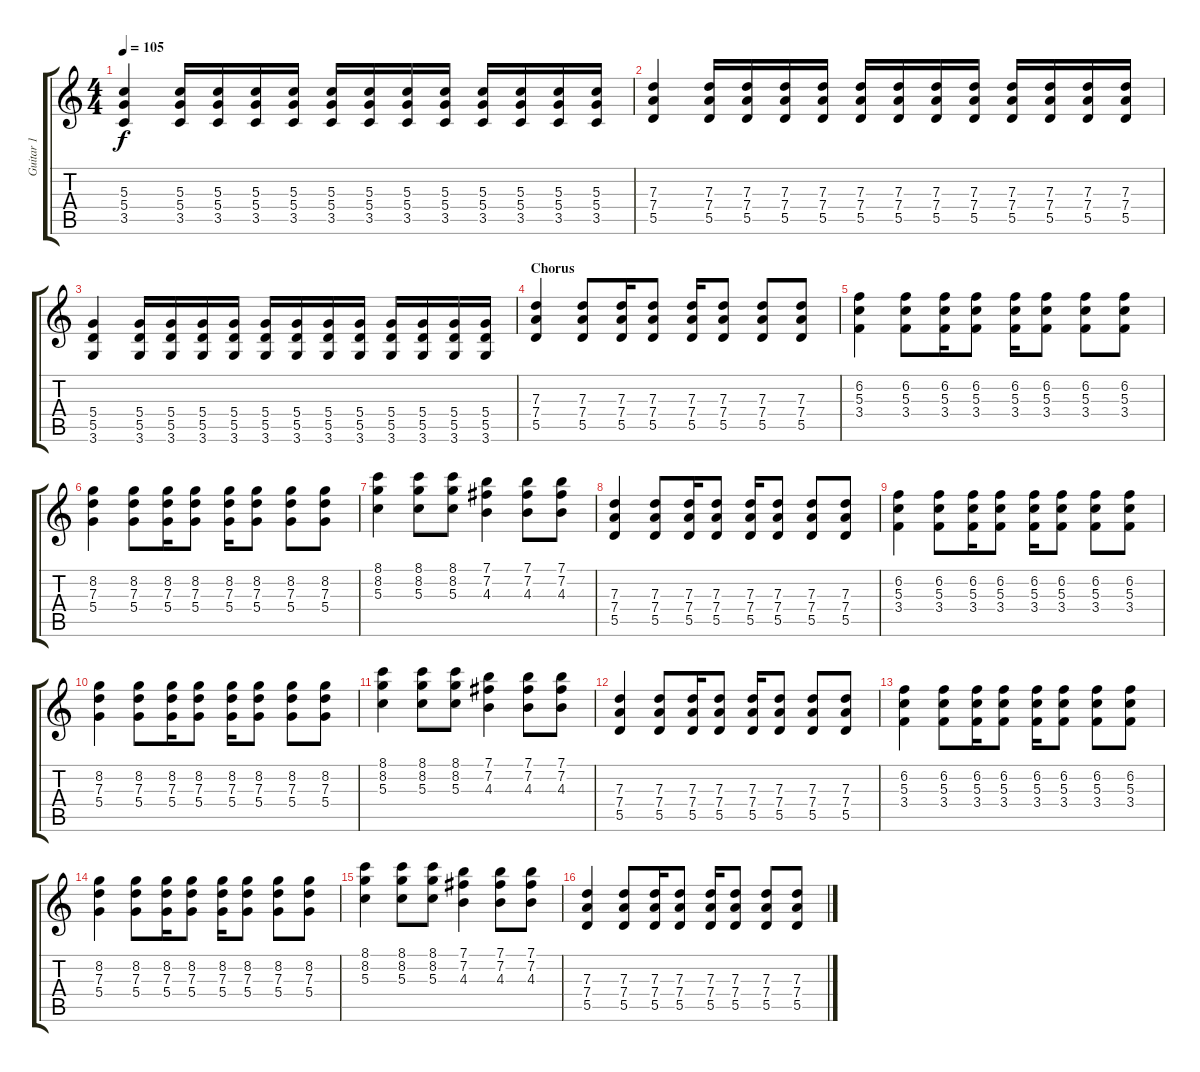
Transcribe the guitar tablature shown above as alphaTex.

\track ("Guitar 1" "Guitar 1") {instrument overdrivenguitar}
\staff {score tabs}
\tuning (E4 B3 G3 D3 A2 E2) {hide}
\ts (4 4)
\tempo 105
\clef g2
\ks c
(5.3 5.4 3.5).4{dy f} (5.3 5.4 3.5).16 (5.3 5.4 3.5).16 (5.3 5.4 3.5).16 (5.3 5.4 3.5).16 (5.3 5.4 3.5).16 (5.3 5.4 3.5).16 (5.3 5.4 3.5).16 (5.3 5.4 3.5).16 (5.3 5.4 3.5).16 (5.3 5.4 3.5).16 (5.3 5.4 3.5).16 (5.3 5.4 3.5).16 |
(7.3 7.4 5.5).4 (7.3 7.4 5.5).16 (7.3 7.4 5.5).16 (7.3 7.4 5.5).16 (7.3 7.4 5.5).16 (7.3 7.4 5.5).16 (7.3 7.4 5.5).16 (7.3 7.4 5.5).16 (7.3 7.4 5.5).16 (7.3 7.4 5.5).16 (7.3 7.4 5.5).16 (7.3 7.4 5.5).16 (7.3 7.4 5.5).16 |
(5.4 5.5 3.6).4 (5.4 5.5 3.6).16 (5.4 5.5 3.6).16 (5.4 5.5 3.6).16 (5.4 5.5 3.6).16 (5.4 5.5 3.6).16 (5.4 5.5 3.6).16 (5.4 5.5 3.6).16 (5.4 5.5 3.6).16 (5.4 5.5 3.6).16 (5.4 5.5 3.6).16 (5.4 5.5 3.6).16 (5.4 5.5 3.6).16 |
\section ("" "Chorus")
(7.3 7.4 5.5).4 (7.3 7.4 5.5).8 (7.3 7.4 5.5).16 (7.3 7.4 5.5).8 (7.3 7.4 5.5).16 (7.3 7.4 5.5).8 (7.3 7.4 5.5).8 (7.3 7.4 5.5).8 |
(6.2 5.3 3.4).4 (6.2 5.3 3.4).8 (6.2 5.3 3.4).16 (6.2 5.3 3.4).8 (6.2 5.3 3.4).16 (6.2 5.3 3.4).8 (6.2 5.3 3.4).8 (6.2 5.3 3.4).8 |
(8.2 7.3 5.4).4 (8.2 7.3 5.4).8 (8.2 7.3 5.4).16 (8.2 7.3 5.4).8 (8.2 7.3 5.4).16 (8.2 7.3 5.4).8 (8.2 7.3 5.4).8 (8.2 7.3 5.4).8 |
(8.1 8.2 5.3).4 (8.1 8.2 5.3).8 (8.1 8.2 5.3).8 (7.1 7.2 4.3).4 (7.1 7.2 4.3).8 (7.1 7.2 4.3).8 |
(7.3 7.4 5.5).4 (7.3 7.4 5.5).8 (7.3 7.4 5.5).16 (7.3 7.4 5.5).8 (7.3 7.4 5.5).16 (7.3 7.4 5.5).8 (7.3 7.4 5.5).8 (7.3 7.4 5.5).8 |
(6.2 5.3 3.4).4 (6.2 5.3 3.4).8 (6.2 5.3 3.4).16 (6.2 5.3 3.4).8 (6.2 5.3 3.4).16 (6.2 5.3 3.4).8 (6.2 5.3 3.4).8 (6.2 5.3 3.4).8 |
(8.2 7.3 5.4).4 (8.2 7.3 5.4).8 (8.2 7.3 5.4).16 (8.2 7.3 5.4).8 (8.2 7.3 5.4).16 (8.2 7.3 5.4).8 (8.2 7.3 5.4).8 (8.2 7.3 5.4).8 |
(8.1 8.2 5.3).4 (8.1 8.2 5.3).8 (8.1 8.2 5.3).8 (7.1 7.2 4.3).4 (7.1 7.2 4.3).8 (7.1 7.2 4.3).8 |
(7.3 7.4 5.5).4 (7.3 7.4 5.5).8 (7.3 7.4 5.5).16 (7.3 7.4 5.5).8 (7.3 7.4 5.5).16 (7.3 7.4 5.5).8 (7.3 7.4 5.5).8 (7.3 7.4 5.5).8 |
(6.2 5.3 3.4).4 (6.2 5.3 3.4).8 (6.2 5.3 3.4).16 (6.2 5.3 3.4).8 (6.2 5.3 3.4).16 (6.2 5.3 3.4).8 (6.2 5.3 3.4).8 (6.2 5.3 3.4).8 |
(8.2 7.3 5.4).4 (8.2 7.3 5.4).8 (8.2 7.3 5.4).16 (8.2 7.3 5.4).8 (8.2 7.3 5.4).16 (8.2 7.3 5.4).8 (8.2 7.3 5.4).8 (8.2 7.3 5.4).8 |
(8.1 8.2 5.3).4 (8.1 8.2 5.3).8 (8.1 8.2 5.3).8 (7.1 7.2 4.3).4 (7.1 7.2 4.3).8 (7.1 7.2 4.3).8 |
(7.3 7.4 5.5).4 (7.3 7.4 5.5).8 (7.3 7.4 5.5).16 (7.3 7.4 5.5).8 (7.3 7.4 5.5).16 (7.3 7.4 5.5).8 (7.3 7.4 5.5).8 (7.3 7.4 5.5).8
